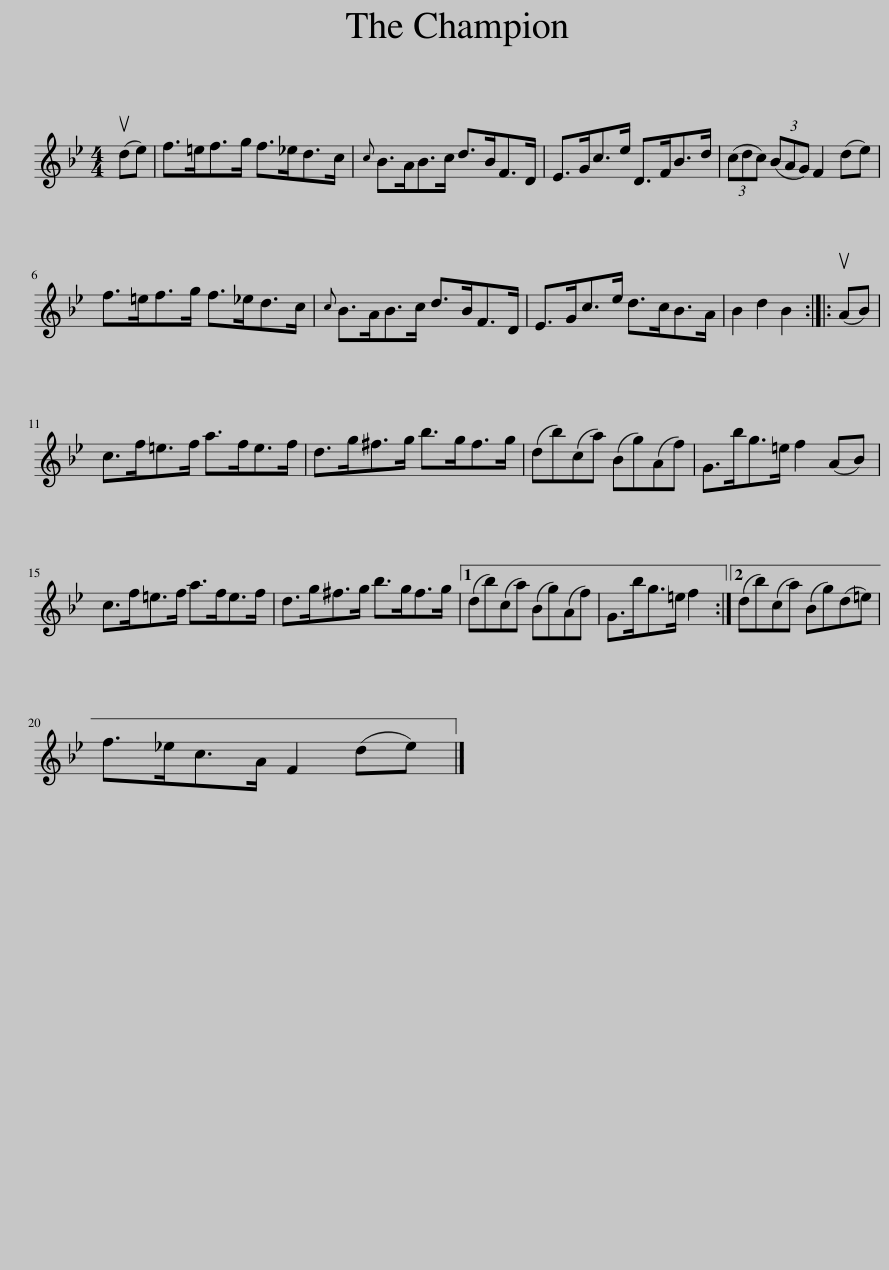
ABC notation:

X:1
L:1/8
M:4/4
I:linebreak $
K:Gmin
V:1 treble
V:1
 (ude) | f>=ef>g f>_ed>c |{c} B>AB>c d>BF>D | E>Gc>e D>FB>d | (3(cdc) (3(BAG) F2 (de) |$ %5
 f>=ef>g f>_ed>c |{c} B>AB>c d>BF>D | E>Gc>e d>cB>A | B2 d2 B2 :: (uAB) |$ %10
 c>f=e>f a>fe>f | d>g^f>g b>gf>g | (db)(ca) (Bg)(Af) | G>bg>=e f2 (AB) |$ c>f=e>f a>fe>f | %15
 d>g^f>g b>gf>g |1 (db)(ca) (Bg)(Af) | G>bg>=e f2 :|2 (db)(ca) (Bg)(d=e) |$ f>_ec>A F2 (de) |] %20
